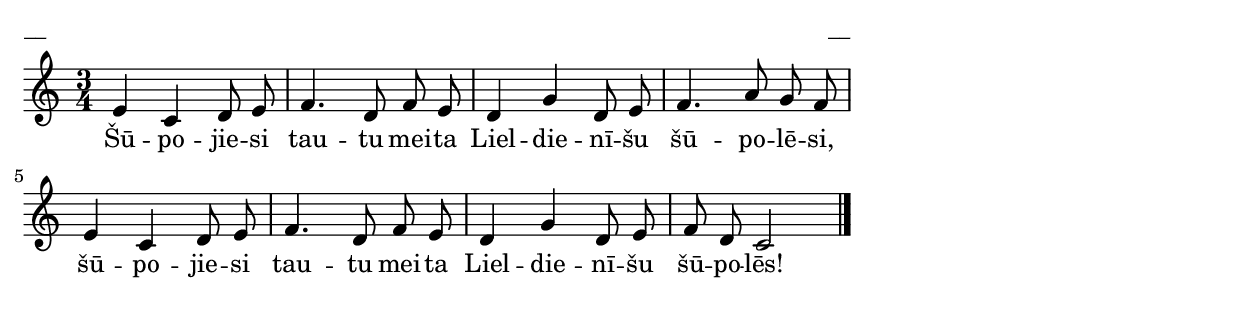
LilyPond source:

\version "2.13.18"

\paper {
line-width = 14\cm
left-margin = 0.4\cm
between-system-padding = 0.1\cm
between-system-space = 0.1\cm
}
% SBTZK, p.134
\layout {
indent = #0
ragged-last = ##f
}


voiceA = \relative c' {
\clef "treble"
\key c \major
\time3/4
e4 c d8 e |
f4. d8 f e |
d4 g d8 e |
f4. a8 g f |
e4 c d8 e |
f4. d8 f e |
d4 g d8 e |
f8 d c2 |
\bar "|."
}

lyricA = \lyricmode {
Šū -- po -- jie -- si tau -- tu mei -- ta Liel -- die -- nī -- šu šū -- po -- lē -- si, šū -- po -- jie -- si tau -- tu mei -- ta Liel -- die -- nī -- šu šū -- po -- lēs!
}


fullScore = <<

%\new ChordNames { \chordsA }
\new Staff {
<<
\new Voice = "voiceA" { \oneVoice \autoBeamOff \voiceA }
\lyricsto "voiceA" \new Lyrics  \lyricA
%R\new Voice = "voiceB" { \voiceTwo \autoBeamOff \voiceB }
>>
}
>>



\score {
\fullScore
\header { piece = "__" opus = "__" }
}
\markup { \with-color #(x11-color 'white) \sans \smaller "__" }
\score {
\unfoldRepeats
\fullScore
\midi {
\context { \Staff \remove "Staff_performer" }
\context { \Voice \consists "Staff_performer" }
}
}


